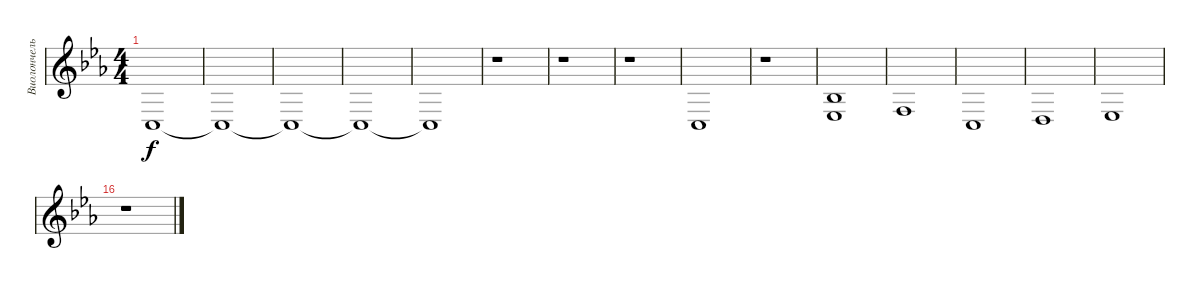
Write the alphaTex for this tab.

\bracketExtendMode groupsimilarinstruments
\multiTrackTrackNamePolicy hidden
\firstSystemTrackNameMode fullname
\otherSystemsTrackNameMode fullname
\otherSystemsTrackNameOrientation horizontal
\defaultBarNumberDisplay FirstOfSystem
\track ("Виолончель " "Viola") {instrument viola}
\staff {score}
\tuning (A4 D4 G3 C3)
\ts (4 4)
\beaming (8 2 2 2 2)
\tempo (120 "Moderate" hide)
\clef g2
\ks eb
0.4.1{dy f instrument viola} |
0.4{t}.1 |
0.4{t}.1 |
0.4{t}.1 |
0.4{t}.1 |
r.1 |
r.1 |
r.1 |
0.4.1 |
r.1 |
(3.3 3.4).1 |
5.4.1 |
0.4.1 |
2.4.1 |
3.4.1 |
r.1
